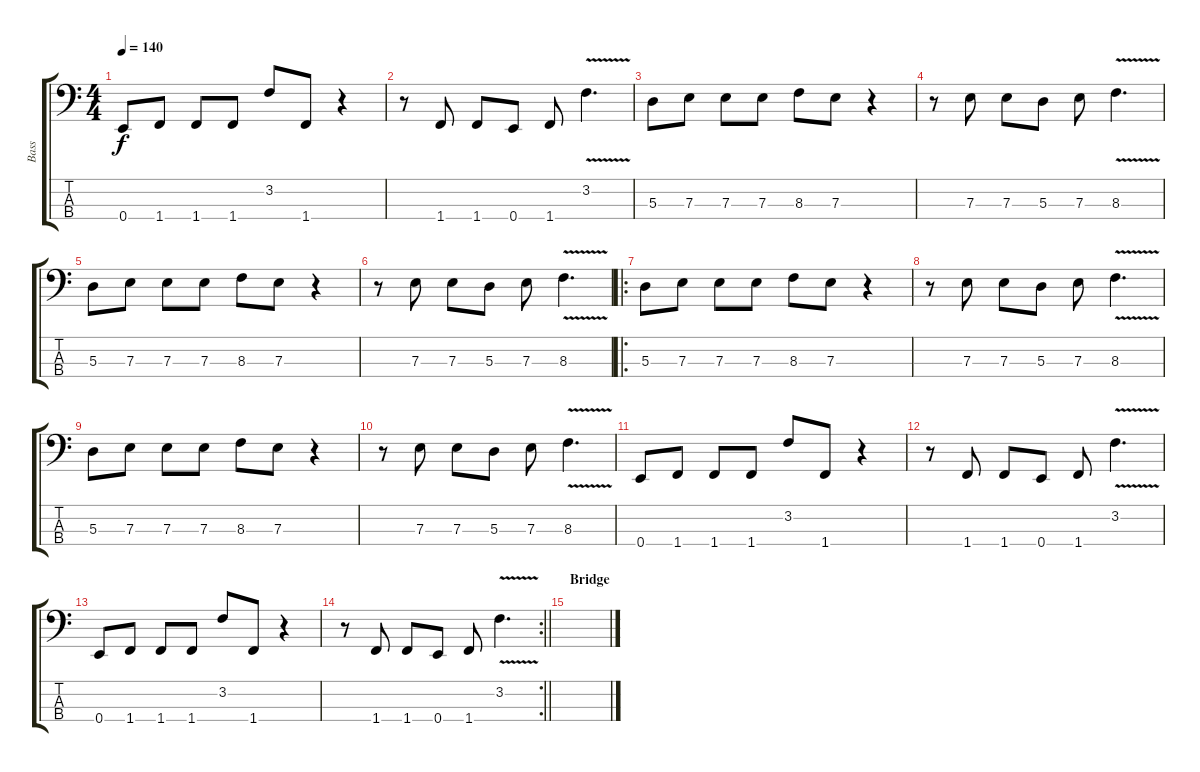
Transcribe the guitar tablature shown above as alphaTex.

\track ("Bass" "Bass") {instrument electricbassfinger}
\staff {score tabs}
\tuning (G2 D2 A1 E1) {hide}
\ts (4 4)
\tempo 140
\clef f4
\ks c
0.4.8{dy f} 1.4.8 1.4.8 1.4.8 3.2.8 1.4.8 r.4 |
r.8 1.4.8 1.4.8 0.4.8 1.4.8 3.2{v}.4{d} |
5.3.8 7.3.8 7.3.8 7.3.8 8.3.8 7.3.8 r.4 |
r.8 7.3.8 7.3.8 5.3.8 7.3.8 8.3{v}.4{d} |
5.3.8 7.3.8 7.3.8 7.3.8 8.3.8 7.3.8 r.4 |
r.8 7.3.8 7.3.8 5.3.8 7.3.8 8.3{v}.4{d} |
\ro
5.3.8 7.3.8 7.3.8 7.3.8 8.3.8 7.3.8 r.4 |
r.8 7.3.8 7.3.8 5.3.8 7.3.8 8.3{v}.4{d} |
5.3.8 7.3.8 7.3.8 7.3.8 8.3.8 7.3.8 r.4 |
r.8 7.3.8 7.3.8 5.3.8 7.3.8 8.3{v}.4{d} |
0.4.8 1.4.8 1.4.8 1.4.8 3.2.8 1.4.8 r.4 |
r.8 1.4.8 1.4.8 0.4.8 1.4.8 3.2{v}.4{d} |
0.4.8 1.4.8 1.4.8 1.4.8 3.2.8 1.4.8 r.4 |
\rc 2
\barLineRight lightlight
r.8 1.4.8 1.4.8 0.4.8 1.4.8 3.2{v}.4{d} |
\section ("" "Bridge")
